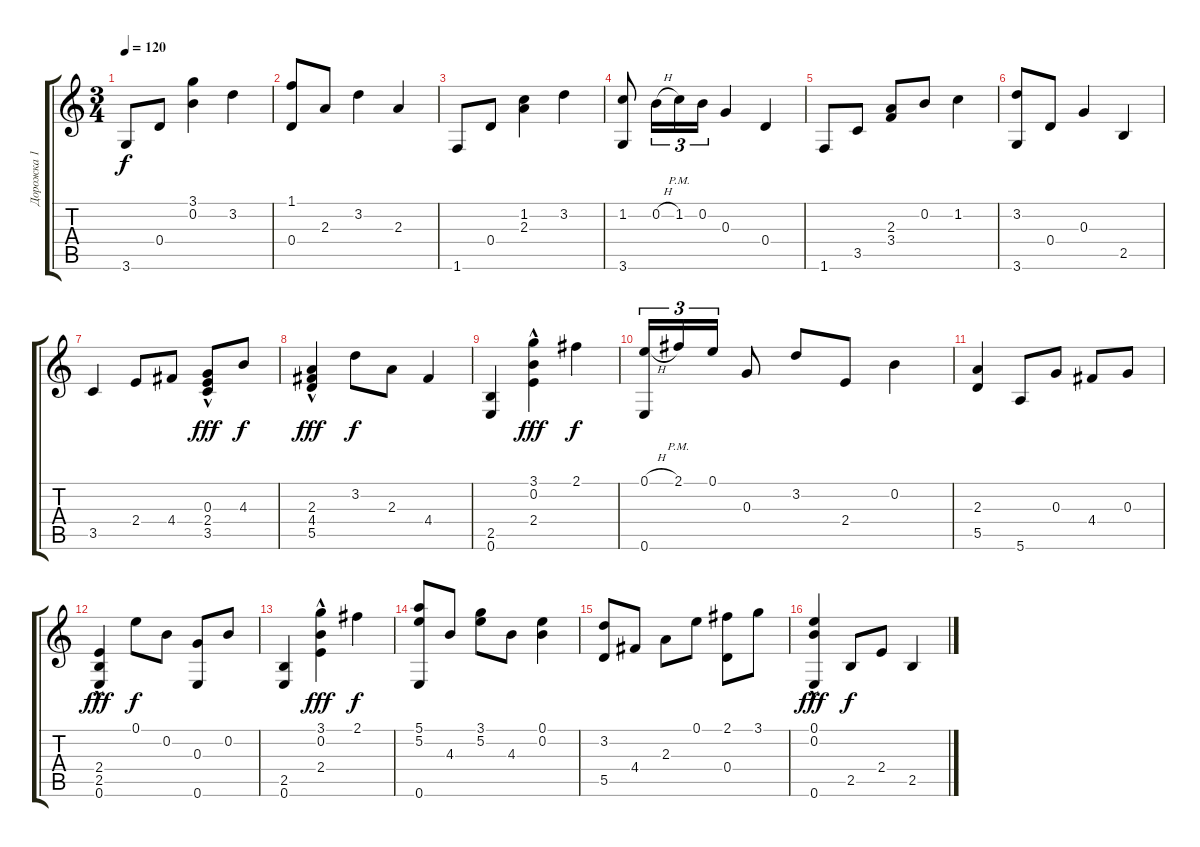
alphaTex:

\track ("Дорожка 1" "Дорожка 1") {instrument acousticguitarnylon}
\staff {score tabs}
\tuning (E4 B3 G3 D3 A2 E2) {hide}
\ts (3 4)
\tempo 120
\clef g2
\ks c
3.6.8{dy f} 0.4.8 (3.1 0.2).4 3.2.4 |
(1.1 0.4).8 2.3.8 3.2.4 2.3.4 |
1.6.8 0.4.8 (1.2 2.3).4 3.2.4 |
(1.2 3.6).8 0.2{h}.16{tu (3 2)} 1.2{pm}.16{tu (3 2)} 0.2.16{tu (3 2)} 0.3.4 0.4.4 |
1.6.8 3.5.8 (2.3 3.4).8 0.2.8 1.2.4 |
(3.2 3.6).8 0.4.8 0.3.4 2.5.4 |
3.5.4 2.4.8 4.4.8 (0.3 2.4 3.5{hac}).8{dy fff} 4.3.8{dy f} |
(2.3 4.4 5.5{hac}).4{dy fff} 3.2.8{dy f} 2.3.8 4.4.4 |
(2.5 0.6).4 (3.1 0.2 2.4{hac}).4{dy fff} 2.1.4{dy f} |
(0.1{h} 0.6).16{tu (3 2)} 2.1{pm}.16{tu (3 2)} 0.1.16{tu (3 2)} 0.3.8 3.2.8 2.4.8 0.2.4 |
(2.3 5.5).4 5.6.8 0.3.8 4.4.8 0.3.8 |
(2.4 2.5 0.6{hac}).4{dy fff} 0.1.8{dy f} 0.2.8 (0.3 0.6).8 0.2.8 |
(2.5 0.6).4 (3.1 0.2{hac} 2.4).4{dy fff} 2.1.4{dy f} |
(5.1 5.2 0.6).8 4.3.8 (3.1 5.2).8 4.3.8 (0.1 0.2).4 |
(3.2 5.5).8 4.4.8 2.3.8 0.1.8 (2.1 0.4).8 3.1.8 |
(0.1 0.2 0.6{hac}).4{dy fff} 2.5.8{dy f} 2.4.8 2.5.4
